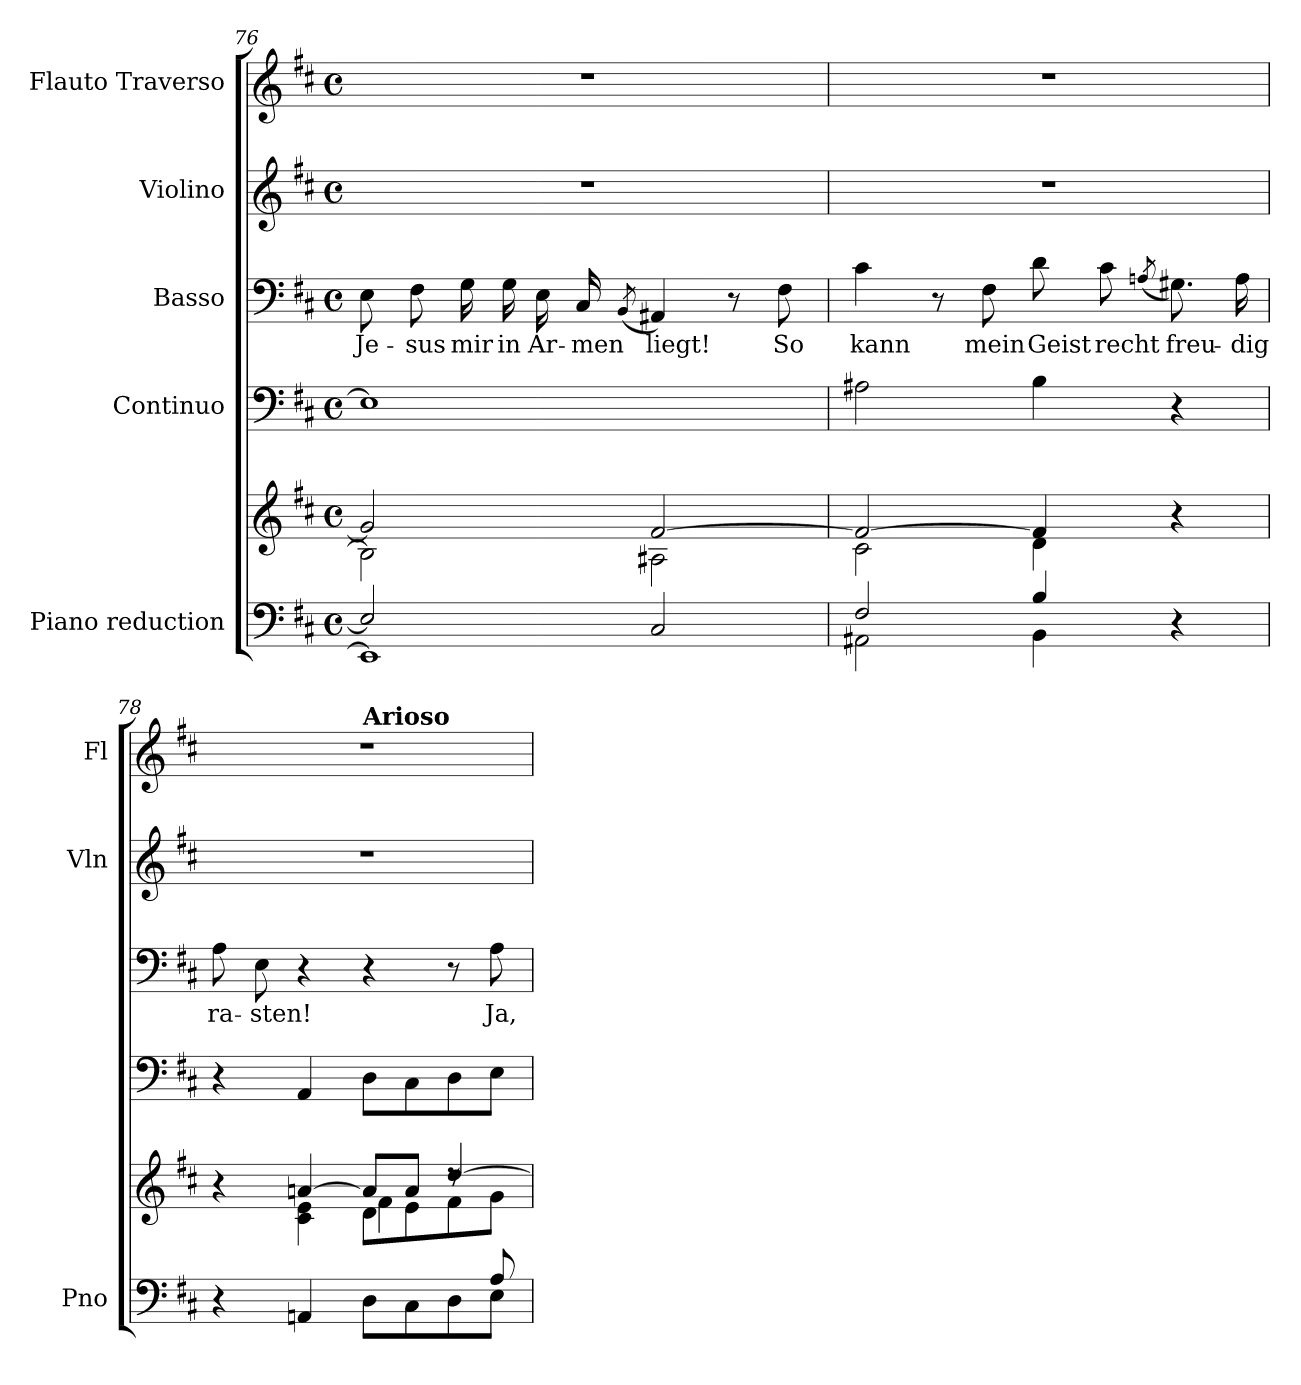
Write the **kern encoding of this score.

**kern	**kern	**kern	**kern	**text	**kern	**kern
*part5	*part5	*part4	*part3	*part3	*part2	*part1
*staff6	*staff5	*staff4	*staff3	*staff3	*staff2	*staff1
*I"Piano reduction	*	*I"Continuo	*I"Basso	*	*I"Violino	*I"Flauto Traverso
*I'Pno	*	*	*	*	*I'Vln	*I'Fl
*clefF4	*clefG2	*clefF4	*clefF4	*	*clefG2	*clefG2
*k[f#c#]	*k[f#c#]	*k[f#c#]	*k[f#c#]	*	*k[f#c#]	*k[f#c#]
*M4/4	*M4/4	*M4/4	*M4/4	*	*M4/4	*M4/4
*met(c)	*met(c)	*met(c)	*met(c)	*	*met(c)	*met(c)
=76	=76	=76	=76	=76	=76	=76
*^	*^	*	*	*	*	*
!	!	!	!	!	!	!LO:LY:b	!	!
2E/]	1EE]	2g/]	2B\]	1E]	8E\	Je-	1r	1r
!	!	!	!	!	!	!LO:LY:b	!	!
.	.	.	.	.	8F#\	-sus	.	.
!	!	!	!	!	!	!LO:LY:b	!	!
.	.	.	.	.	16G\	mir	.	.
!	!	!	!	!	!	!LO:LY:b	!	!
.	.	.	.	.	16G\	in	.	.
!	!	!	!	!	!	!LO:LY:b	!	!
.	.	.	.	.	16E\	Ar-	.	.
!	!	!	!	!	!	!LO:LY:b	!	!
.	.	.	.	.	16C#/	-men	.	.
.	.	.	.	.	(<8qBB/	.	.	.
!	!	!	!	!	!	!LO:LY:b	!	!
2C#/	.	[2f#/	2A#X\	.	4AA#X/)	liegt!	.	.
.	.	.	.	.	8r	.	.	.
!	!	!	!	!	!	!LO:LY:b	!	!
.	.	.	.	.	8F#\	So	.	.
=77	=77	=77	=77	=77	=77	=77	=77	=77
!	!	!	!	!	!	!LO:LY:b	!	!
2F#/	2AA#X\	2f#/_	2c#\	2A#X\	4c#\	kann	1r	1r
.	.	.	.	.	8r	.	.	.
!	!	!	!	!	!	!LO:LY:b	!	!
.	.	.	.	.	8F#\	mein	.	.
!	!	!	!	!	!	!LO:LY:b	!	!
4B/	4BB\	4f#/]	4d\	4B\	8d\	Geist	.	.
!	!	!	!	!	!	!LO:LY:b	!	!
.	.	.	.	.	8c#\	recht	.	.
.	.	.	.	.	(<8qAn/	.	.	.
!	!	!	!	!	!	!LO:LY:b	!	!
4r	4ryy	4r	4ryy	4r	8.G#X\)	freu-	.	.
!	!	!	!	!	!	!LO:LY:b	!	!
.	.	.	.	.	16A\	-dig	.	.
!!LO:PB:g=z
=78	=78	=78	=78	=78	=78	=78	=78	=78
*	*	*	*^	*	*	*	*	*
!	!	!	!	!	!	!	!LO:LY:b	!	!
*	*	*	*	*	*	*	*	*	*^
2..ryy	4r	4r	4ryy	4ryy	4r	8A\	ra-	1r	1r	2ryy
!	!	!	!	!	!	!	!LO:LY:b	!	!	!
.	.	.	.	.	.	8E\	-sten!	.	.	.
.	4AAn/	[4an/	4c#\ 4e\	4ryy	4AA/	4r	.	.	.	.
!	!	!	!	!	!	!	!	!	!	!LO:TX:a:B:t=Arioso
.	8D\L	8a/L]	8d\L	4f#\	8D\L	4r	.	.	.	2ryy
.	8C#\	8a/J	8e\	.	8C#\	.	.	.	.	.
.	8D\	[4dd/	8f#\	8rdd	8D\	8r	.	.	.	.
!	!	!	!	!	!	!	!LO:LY:b	!	!	!
8A/	8E\J	.	8g\J	8ryy	8E\J	8A\	Ja,	.	.	.
*v	*v	*	*	*	*	*	*	*	*v	*v
*	*v	*v	*v	*	*	*	*	*
=	=	=	=	=	=	=
*-	*-	*-	*-	*-	*-	*-
